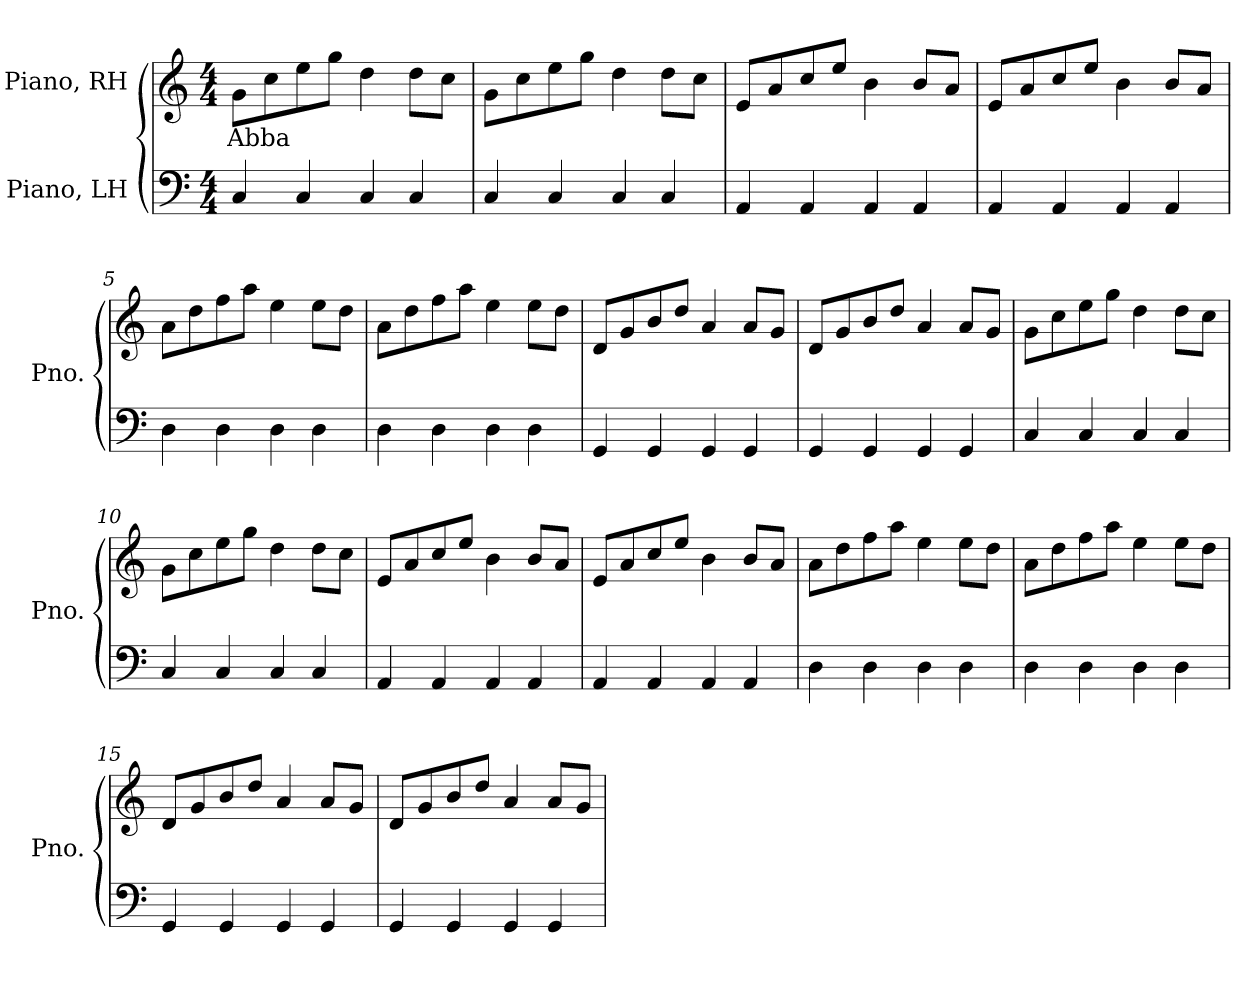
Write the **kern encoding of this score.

**kern	**kern	**text
*part2	*part1	*part1
*staff2	*staff1	*staff1
*I"Piano, LH	*I"Piano, RH	*
*I'Pno.	*I'Pno.	*
*clefF4	*clefG2	*
*k[]	*k[]	*
*M4/4	*M4/4	*
*MM130	*MM130	*
=1	=1	=1
!	!	!LO:LY:b
4C/	8g\L	Abba
.	8cc\	.
4C/	8ee\	.
.	8gg\J	.
4C/	4dd\	.
4C/	8dd\L	.
.	8cc\J	.
=2	=2	=2
4C/	8g\L	.
.	8cc\	.
4C/	8ee\	.
.	8gg\J	.
4C/	4dd\	.
4C/	8dd\L	.
.	8cc\J	.
=3	=3	=3
4AA/	8e/L	.
.	8a/	.
4AA/	8cc/	.
.	8ee/J	.
4AA/	4b\	.
4AA/	8b/L	.
.	8a/J	.
=4	=4	=4
4AA/	8e/L	.
.	8a/	.
4AA/	8cc/	.
.	8ee/J	.
4AA/	4b\	.
4AA/	8b/L	.
.	8a/J	.
=5	=5	=5
4D\	8a\L	.
.	8dd\	.
4D\	8ff\	.
.	8aa\J	.
4D\	4ee\	.
4D\	8ee\L	.
.	8dd\J	.
!!LO:LB:g=z
=6	=6	=6
4D\	8a\L	.
.	8dd\	.
4D\	8ff\	.
.	8aa\J	.
4D\	4ee\	.
4D\	8ee\L	.
.	8dd\J	.
=7	=7	=7
4GG/	8d/L	.
.	8g/	.
4GG/	8b/	.
.	8dd/J	.
4GG/	4a/	.
4GG/	8a/L	.
.	8g/J	.
=8	=8	=8
4GG/	8d/L	.
.	8g/	.
4GG/	8b/	.
.	8dd/J	.
4GG/	4a/	.
4GG/	8a/L	.
.	8g/J	.
=9	=9	=9
4C/	8g\L	.
.	8cc\	.
4C/	8ee\	.
.	8gg\J	.
4C/	4dd\	.
4C/	8dd\L	.
.	8cc\J	.
=10	=10	=10
4C/	8g\L	.
.	8cc\	.
4C/	8ee\	.
.	8gg\J	.
4C/	4dd\	.
4C/	8dd\L	.
.	8cc\J	.
!!LO:LB:g=z
=11	=11	=11
4AA/	8e/L	.
.	8a/	.
4AA/	8cc/	.
.	8ee/J	.
4AA/	4b\	.
4AA/	8b/L	.
.	8a/J	.
=12	=12	=12
4AA/	8e/L	.
.	8a/	.
4AA/	8cc/	.
.	8ee/J	.
4AA/	4b\	.
4AA/	8b/L	.
.	8a/J	.
=13	=13	=13
4D\	8a\L	.
.	8dd\	.
4D\	8ff\	.
.	8aa\J	.
4D\	4ee\	.
4D\	8ee\L	.
.	8dd\J	.
=14	=14	=14
4D\	8a\L	.
.	8dd\	.
4D\	8ff\	.
.	8aa\J	.
4D\	4ee\	.
4D\	8ee\L	.
.	8dd\J	.
=15	=15	=15
4GG/	8d/L	.
.	8g/	.
4GG/	8b/	.
.	8dd/J	.
4GG/	4a/	.
4GG/	8a/L	.
.	8g/J	.
!!LO:LB:g=z
=16	=16	=16
4GG/	8d/L	.
.	8g/	.
4GG/	8b/	.
.	8dd/J	.
4GG/	4a/	.
4GG/	8a/L	.
.	8g/J	.
=	=	=
*-	*-	*-
